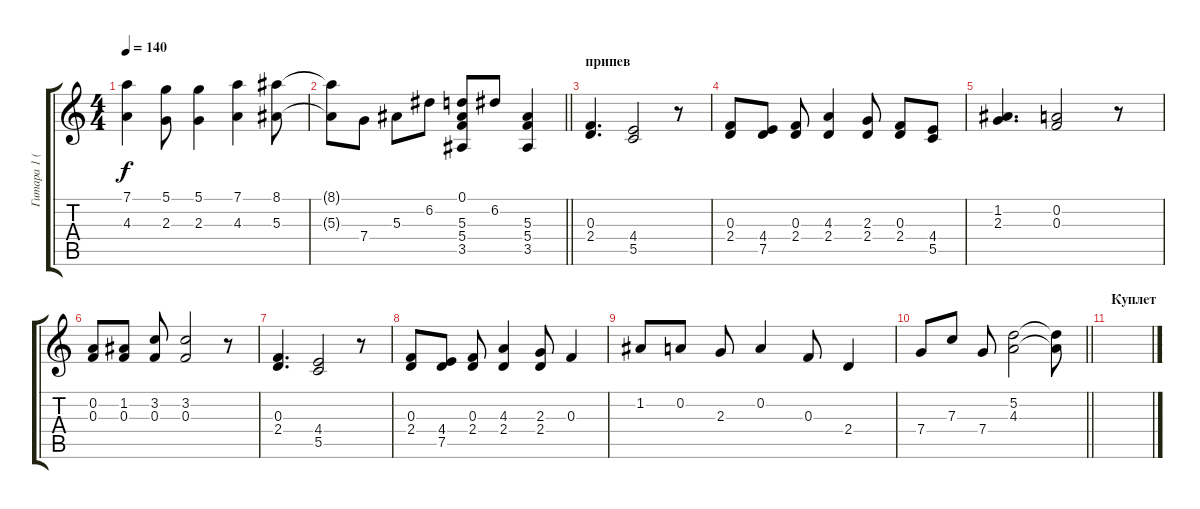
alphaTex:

\track ("Гитара 1 (2)" "Гитара 1 (") {instrument distortionguitar}
\staff {score tabs}
\tuning (D4 A3 F3 C3 G2 D2) {hide}
\ts (4 4)
\tempo 140
\clef g2
\ks c
(7.1 4.3).4{dy f} (5.1 2.3).8 (5.1 2.3).4 (7.1 4.3).4 (8.1 5.3).8 |
\barLineRight lightlight
(8.1{t} 5.3{t}).8 7.4.8 5.3.8 6.2.8 (0.1 5.3 5.4 3.5).8 6.2.8 (5.3 5.4 3.5).4 |
\section ("" "припев")
(0.3 2.4).4{d} (4.4 5.5).2 r.8 |
(0.3 2.4).8 (4.4 7.5).8 (0.3 2.4).8 (4.3 2.4).4 (2.3 2.4).8 (0.3 2.4).8 (4.4 5.5).8 |
(1.2 2.3).4{d} (0.2 0.3).2 r.8 |
(0.2 0.3).8 (1.2 0.3).8 (3.2 0.3).8 (3.2 0.3).2 r.8 |
(0.3 2.4).4{d} (4.4 5.5).2 r.8 |
(0.3 2.4).8 (4.4 7.5).8 (0.3 2.4).8 (4.3 2.4).4 (2.3 2.4).8 0.3.4 |
1.2.8 0.2.8 2.3.8 0.2.4 0.3.8 2.4.4 |
\barLineRight lightlight
7.4.8 7.3.8 7.4.8 (5.2 4.3).2 (5.2{t} 4.3{t}).8 |
\section ("" "Куплет")
